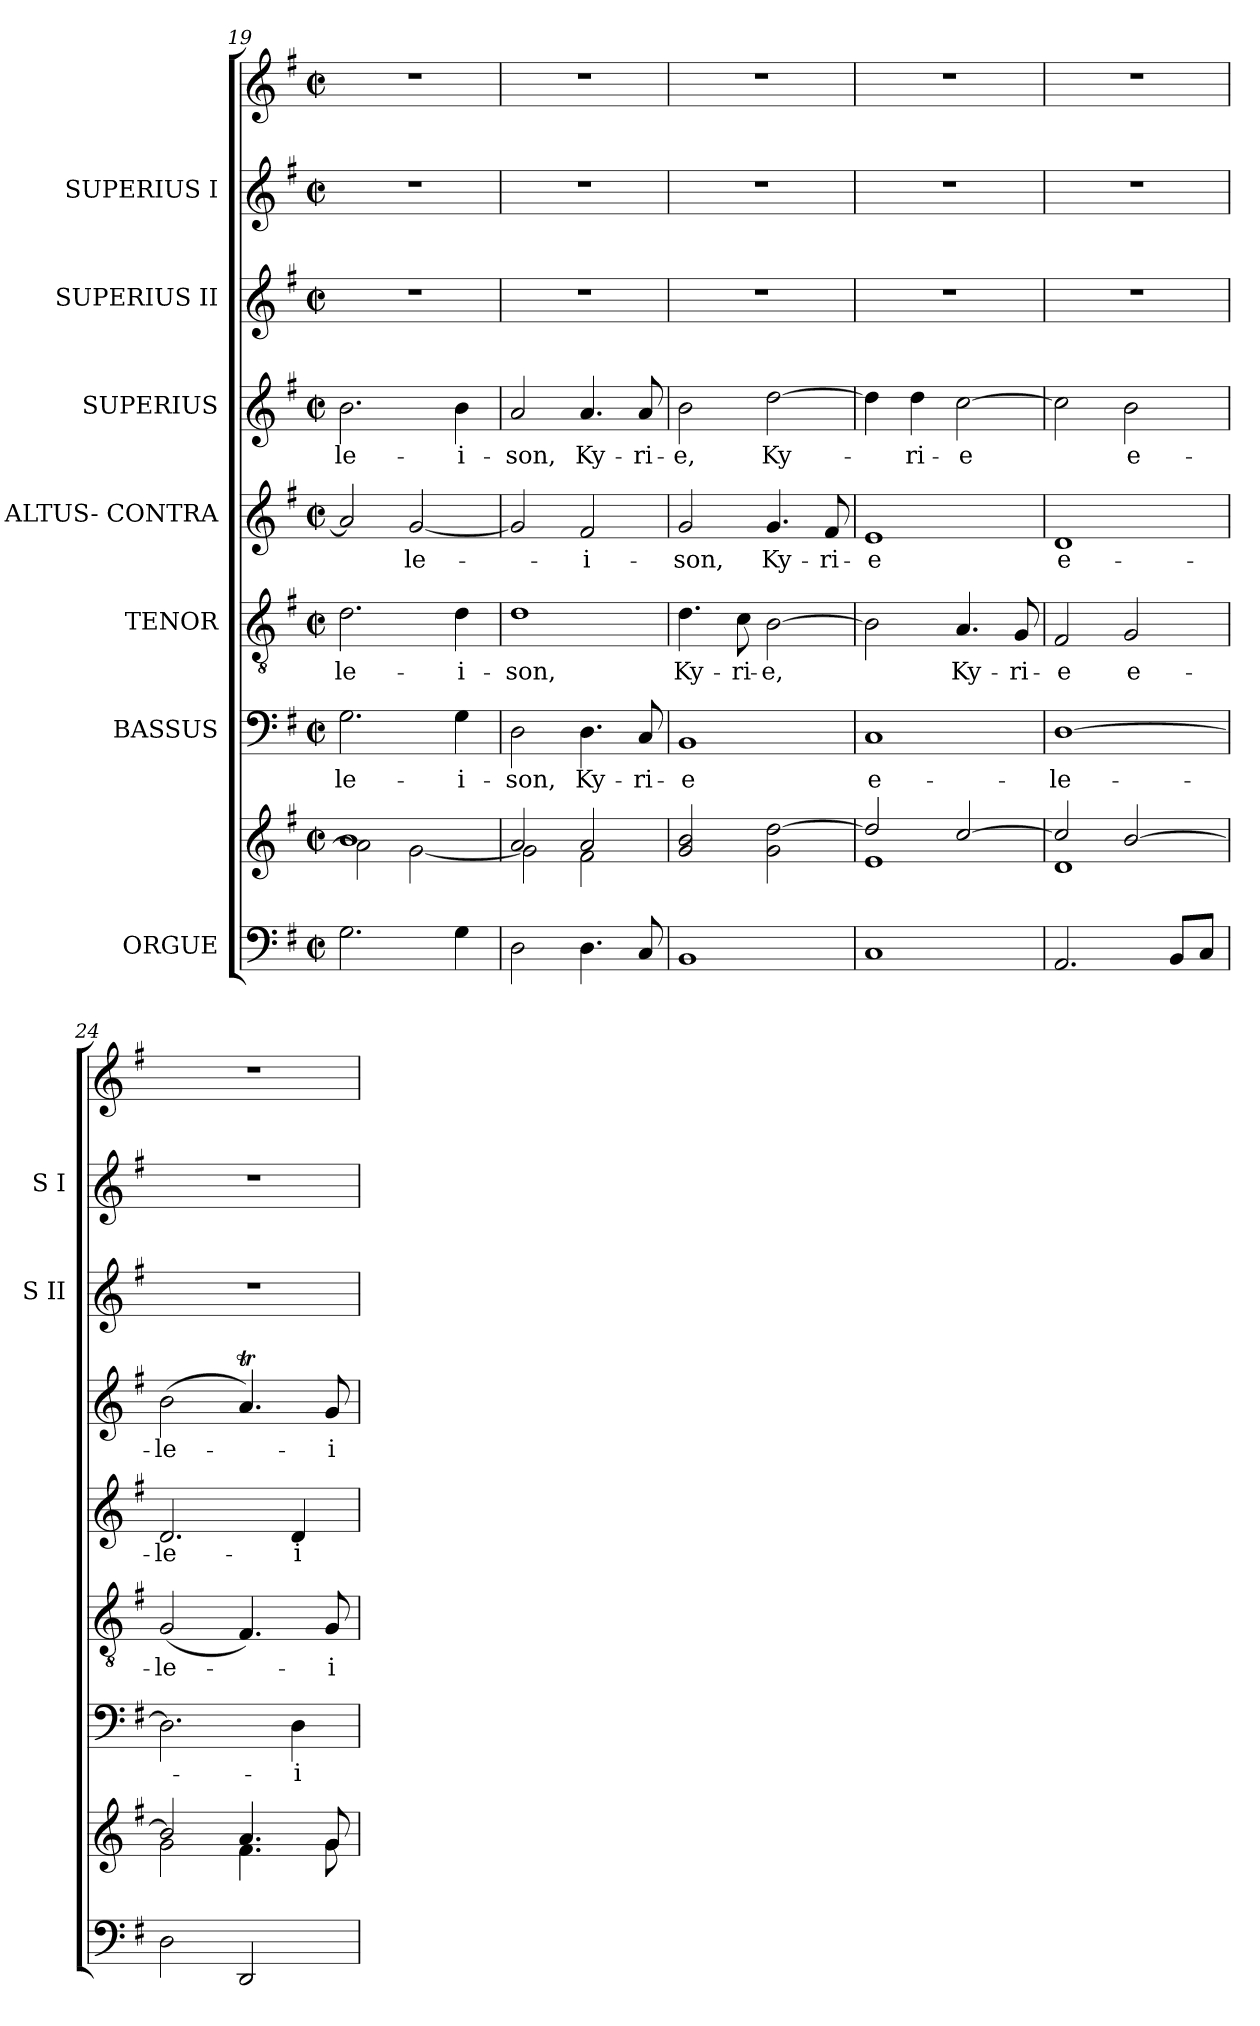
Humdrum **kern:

**kern	**kern	**kern	**text	**kern	**text	**kern	**text	**kern	**text	**kern	**kern	**kern
*part8	*part8	*part7	*part7	*part6	*part6	*part5	*part5	*part4	*part4	*part3	*part2	*part1
*staff9	*staff8	*staff7	*staff7	*staff6	*staff6	*staff5	*staff5	*staff4	*staff4	*staff3	*staff2	*staff1
*I"ORGUE	*	*I"BASSUS	*	*I"TENOR	*	*I"ALTUS- CONTRA	*	*I"SUPERIUS	*	*I"SUPERIUS II	*I"SUPERIUS I	*
*	*	*	*	*	*	*	*	*	*	*I'S II	*I'S I	*
*clefF4	*clefG2	*clefF4	*	*clefGv2	*	*clefG2	*	*clefG2	*	*clefG2	*clefG2	*clefG2
*k[f#]	*k[f#]	*k[f#]	*	*k[f#]	*	*k[f#]	*	*k[f#]	*	*k[f#]	*k[f#]	*k[f#]
*e:	*e:	*e:	*	*e:	*	*e:	*	*e:	*	*e:	*e:	*e:
*M2/2	*M2/2	*M2/2	*	*M2/2	*	*M2/2	*	*M2/2	*	*M2/2	*M2/2	*M2/2
*met(c|)	*met(c|)	*met(c|)	*	*met(c|)	*	*met(c|)	*	*met(c|)	*	*met(c|)	*met(c|)	*met(c|)
=19	=19	=19	=19	=19	=19	=19	=19	=19	=19	=19	=19	=19
*	*^	*	*	*	*	*	*	*	*	*	*	*
!	!	!	!	!LO:LY:b	!	!LO:LY:b	!	!	!	!LO:LY:b	!	!	!
2.G\	1b	2a\]	2.G\	le-	2.d\	-le-	2a/]	.	2.b\	-le-	1r	1r	1r
!	!	!	!	!	!	!	!	!LO:LY:b	!	!	!	!	!
.	.	[<2g\	.	.	.	.	[2g/	-le-	.	.	.	.	.
!	!	!	!	!LO:LY:b	!	!LO:LY:b	!	!	!	!LO:LY:b	!	!	!
4G\	.	.	4G\	-i-	4d\	-i-	.	.	4b\	-i-	.	.	.
=20	=20	=20	=20	=20	=20	=20	=20	=20	=20	=20	=20	=20	=20
!	!	!	!	!LO:LY:b	!	!LO:LY:b	!	!	!	!LO:LY:b	!	!	!
2D\	2a/	2g\]	2D\	-son,	1d	-son,	2g/]	.	2a/	-son,	1r	1r	1r
!	!	!	!	!LO:LY:b	!	!	!	!LO:LY:b	!	!LO:LY:b	!	!	!
4.D\	2a/	2f#\	4.D\	Ky-	.	.	2f#/	-i-	4.a/	Ky-	.	.	.
!	!	!	!	!LO:LY:b	!	!	!	!	!	!LO:LY:b	!	!	!
8C/	.	.	8C/	-ri-	.	.	.	.	8a/	-ri-	.	.	.
*	*v	*v	*	*	*	*	*	*	*	*	*	*	*
!!LO:PB:g=z
=21	=21	=21	=21	=21	=21	=21	=21	=21	=21	=21	=21	=21
!	!	!	!LO:LY:b	!	!LO:LY:b	!	!LO:LY:b	!	!LO:LY:b	!	!	!
1BB	2g/ 2b/	1BB	-e	4.d\	Ky-	2g/	-son,	2b\	-e,	1r	1r	1r
!	!	!	!	!	!LO:LY:b	!	!	!	!	!	!	!
.	.	.	.	8c\	-ri-	.	.	.	.	.	.	.
!	!	!	!	!	!LO:LY:b	!	!LO:LY:b	!	!LO:LY:b	!	!	!
.	2g\ [2dd\	.	.	[2B\	-e,	4.g/	Ky-	[2dd\	Ky-	.	.	.
!	!	!	!	!	!	!	!LO:LY:b	!	!	!	!	!
.	.	.	.	.	.	8f#/	-ri-	.	.	.	.	.
=22	=22	=22	=22	=22	=22	=22	=22	=22	=22	=22	=22	=22
*	*^	*	*	*	*	*	*	*	*	*	*	*
!	!	!	!	!LO:LY:b	!	!	!	!LO:LY:b	!	!	!	!	!
1C	2dd/]	1e	1C	e-	2B\]	.	1e	-e	4dd\]	.	1r	1r	1r
!	!	!	!	!	!	!	!	!	!	!LO:LY:b	!	!	!
.	.	.	.	.	.	.	.	.	4dd\	-ri-	.	.	.
!	!	!	!	!	!	!LO:LY:b	!	!	!	!LO:LY:b	!	!	!
.	[>2cc/	.	.	.	4.A/	Ky-	.	.	[2cc\	-e	.	.	.
!	!	!	!	!	!	!LO:LY:b	!	!	!	!	!	!	!
.	.	.	.	.	8G/	-ri-	.	.	.	.	.	.	.
=23	=23	=23	=23	=23	=23	=23	=23	=23	=23	=23	=23	=23	=23
!	!	!	!	!LO:LY:b	!	!LO:LY:b	!	!LO:LY:b	!	!	!	!	!
2.AA/	2cc/]	1d	[1D	-le-	2F#/	-e	1d	e-	2cc\]	.	1r	1r	1r
!	!	!	!	!	!	!LO:LY:b	!	!	!	!LO:LY:b	!	!	!
.	[>2b/	.	.	.	2G/	e-	.	.	2b\	e-	.	.	.
8BB/L	.	.	.	.	.	.	.	.	.	.	.	.	.
8C/J	.	.	.	.	.	.	.	.	.	.	.	.	.
=24	=24	=24	=24	=24	=24	=24	=24	=24	=24	=24	=24	=24	=24
!	!	!	!	!	!	!LO:LY:b	!	!LO:LY:b	!	!LO:LY:b	!	!	!
2D\	2b/]	2g\	2.D\]	.	(<2G/	-le-	2.d/	-le-	(>2b\	-le-	1r	1r	1r
2DD/	4.a/	4.f#\	.	.	4.F#/)	.	.	.	4.aT/)	.	.	.	.
!	!	!	!	!LO:LY:b	!	!	!	!LO:LY:b	!	!	!	!	!
.	.	.	4D\	-i-	.	.	4d/	-i-	.	.	.	.	.
!	!	!	!	!	!	!LO:LY:b	!	!	!	!LO:LY:b	!	!	!
.	8g/	8g\	.	.	8G/	-i-	.	.	8g/	-i-	.	.	.
*	*v	*v	*	*	*	*	*	*	*	*	*	*	*
=	=	=	=	=	=	=	=	=	=	=	=	=
*-	*-	*-	*-	*-	*-	*-	*-	*-	*-	*-	*-	*-
